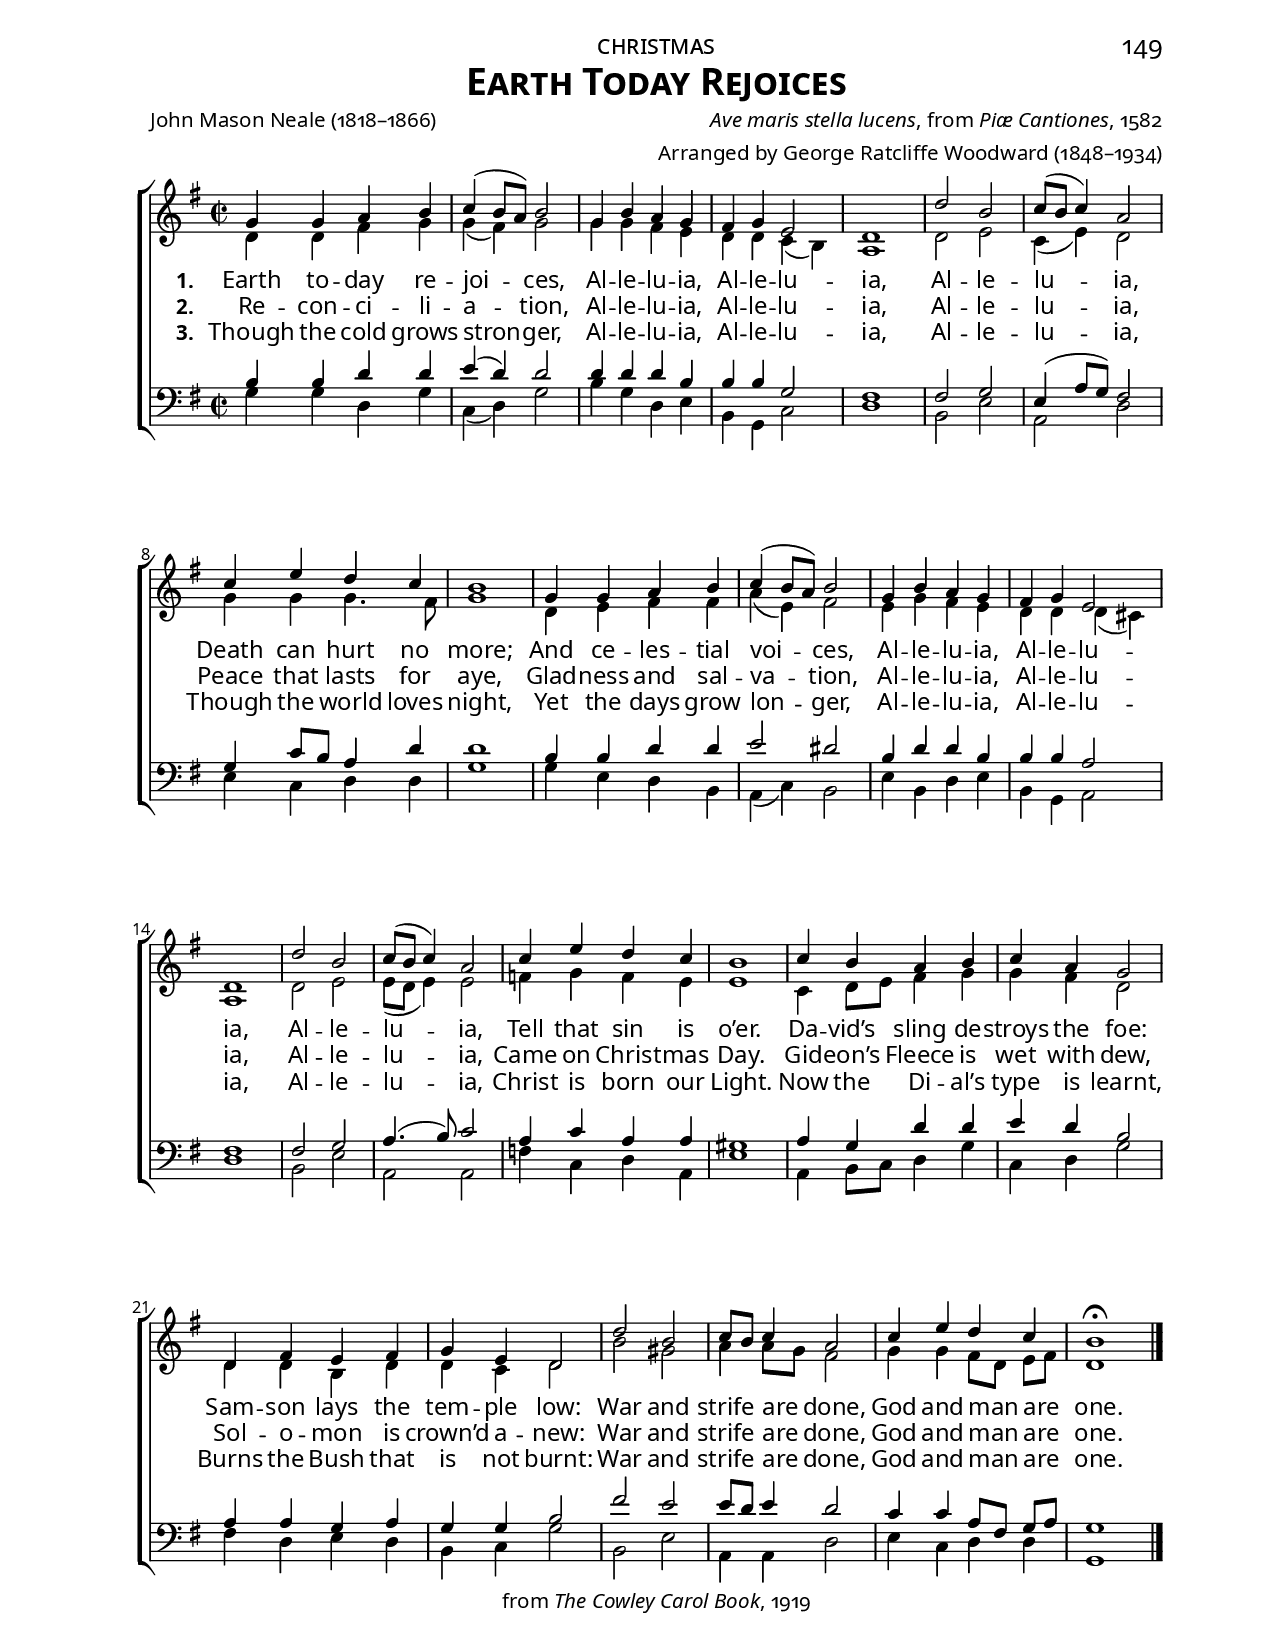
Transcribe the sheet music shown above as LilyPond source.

\version "2.14.2"
\include "util.ly"
\header {
  title = \markup{\override #'(font-name . "Garamond Premier Pro Semibold"){ \abs-fontsize #18 \smallCapsOldStyle"Earth Today Rejoices"}}
  poet = \markup\oldStyleNum"John Mason Neale (1818–1866)"
  composer = \markup\concat{\italic "Ave maris stella lucens" ", from " \italic "Piæ Cantiones" \oldStyleNum", 1582"}
  arranger = \markup\oldStyleNum"Arranged by George Ratcliffe Woodward (1848–1934)"
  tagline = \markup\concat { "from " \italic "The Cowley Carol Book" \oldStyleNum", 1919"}
}
\paper {
  %print-all-headers = ##t
  paper-height = 11\in
  paper-width = 8.5\in
  indent = 0\in
  %system-system-spacing = #'((basic-distance . 10) (padding . 0))
  %system-system-spacing =
  %  #'((basic-distance . 0)
  %     (minimum-distance . 0)
  %     (padding . -0.35)
  %     (stretchability . 100))
  ragged-last-bottom = ##f
  ragged-bottom = ##f
  two-sided = ##t
  inner-margin = 1\in
  outer-margin = 0.75\in
  top-margin = 0.26\in
  bottom-margin = 0.25\in
  first-page-number = #149
  print-first-page-number = ##t
  headerLine = \markup{\override #'(font-name . "Garamond Premier Pro") \smallCapsOldStyle"christmas"}
  oddHeaderMarkup = \markup\fill-line{
     \override #'(font-name . "Garamond Premier Pro")\abs-fontsize #12.5
     \combine 
        \fill-line{"" \on-the-fly #print-page-number-check-first
        \oldStylePageNum""
        }
        \fill-line{\headerLine}
  }
  evenHeaderMarkup = \markup {
     \override #'(font-name . "Garamond Premier Pro")\abs-fontsize #12.5
     \combine
        \on-the-fly #print-page-number-check-first
        \oldStylePageNum""
        \fill-line{\headerLine}
  }
}
#(set-global-staff-size 18) \paper{ #(define fonts (make-pango-font-tree "Garamond Premier Pro" "Garamond Premier Pro" "Garamond Premier Pro" (/ 18 20))) }
global = {
  \key g \major
  \time 2/2
  \autoBeamOff
  \override DynamicLineSpanner #'staff-padding = #0.0
  \override DynamicLineSpanner #'Y-extent = #'(-1 . 1)
}

sopMusic = \relative c'' {
  g4 g a b |
  c( b8[ a]) b2 |
  g4 b a g |
  fis g e2 |
  
  d1 |
  d'2 b |
  c8([ b] c4) a2 |
  c4 e d c |
  b1 |
  
  g4 g a b |
  c4( b8[ a]) b2 |
  g4 b a g |
  fis g e2 |
  
  d1 |
  d'2 b |
  c8([ b] c4) a2 |
  c4 e d c |
  b1 |
  
  c4 b a b |
  c a g2 |
  d4 fis e fis |
  g e d2 |
  
  d'2 b |
  c8[ b] c4 a2 |
  c4 e d c |
  b1\fermata \bar "|."
}
sopWords = \lyricmode {
  
}

altoMusic = \relative c' {
  d4 d fis g |
  g( fis) g2 |
  g4 g fis e |
  d d c( b) |
  
  a1 |
  d2 e |
  c4( e) d2 |
  g4 g g4. fis8 |
  g1 |
  
  d4 e fis fis |
  a( e) fis2 |
  e4 g fis e |
  d d d( cis) |
  
  a1 |
  d2 e |
  e8[( d] e4) e2 |
  f4 g f e |
  e1 |
  
  c4 d8[ e] fis4 g |
  g fis d2 |
  d4 d b d |
  d c d2 |
  
  b'2 gis |
  a4 a8[ g] fis2 |
  g4 g fis8[ d] e[ fis] |
  d1 \bar "|."
}
altoWords = \lyricmode {
  \dropLyricsV
  \set stanza = #"1. "
  Earth to -- day re -- joi -- ces,
  Al -- le -- lu -- ia,
  Al -- le -- lu -- ia,
  Al -- le -- lu -- ia,
  Death can hurt no more;
  And ce -- les -- tial voi -- ces,
  Al -- le -- lu -- ia,
  Al -- le -- lu -- ia,
  Al -- le -- lu -- ia,
  Tell that sin is o’er.
  Da -- vid’s sling de -- stroys the foe:
  Sam -- son lays the tem -- ple low:
  \set associatedVoice = "altos"
  War and strife are done,
  God and man are one.
}
altoWordsII = \lyricmode {
  \dropLyricsV
%\markup\italic
  \set stanza = #"2. "
  Re -- con -- ci -- li -- a -- tion,
  Al -- le -- lu -- ia,
  Al -- le -- lu -- ia,
  Al -- le -- lu -- ia,
  Peace that lasts for aye,
  Glad -- ness and sal -- va -- tion,
  Al -- le -- lu -- ia,
  Al -- le -- lu -- ia,
  Al -- le -- lu -- ia,
  Came on Christ -- mas Day.
  Gid -- eon’s Fleece is wet with dew,
  Sol -- o -- mon is crown’d a -- new:
  \set associatedVoice = "altos"
  War and strife are done,
  God and man are one.
}
altoWordsIII = \lyricmode {
  \dropLyricsV
  \set stanza = #"3. "
  Though the cold grows stron -- ger,
  Al -- le -- lu -- ia,
  Al -- le -- lu -- ia,
  Al -- le -- lu -- ia,
  Though the world loves night,
  Yet the days grow lon -- ger,
  Al -- le -- lu -- ia,
  Al -- le -- lu -- ia,
  Al -- le -- lu -- ia,
  Christ is born our Light.
  Now the Di -- al’s type is learnt,
  Burns the Bush that is not burnt:
  \set associatedVoice = "altos"
  War and strife are done,
  God and man are one.
}
altoWordsIV = \lyricmode {
  \set stanza = #"4. "
  \set ignoreMelismata = ##t
}
altoWordsV = \lyricmode {
  \set stanza = #"5. "
  \set ignoreMelismata = ##t
}
altoWordsVI = \lyricmode {
  \set stanza = #"6. "
  \set ignoreMelismata = ##t
}
tenorMusic = \relative c' {
  b4 b d d |
  e( d) d2 |
  d4 d d b |
  b b g2 |
  
  fis1 |
  fis2 g |
  e4( a8[ g]) fis2 |
  g4 c8[ b] a4 d |
  d1 |
  
  b4 b d d |
  e2 dis |
  b4 d d b |
  b b a2 |
  
  fis1 |
  fis2 g |
  a4.( b8) c2 |
  a4 c a a |
  gis1 |
  
  a4 g d' d |
  e d b2 |
  a4 a g a |
  g g b2 |
  
  fis'2 e |
  e8[ d] e4 d2 |
  c4 c a8[ fis] g[ a] |
  g1 \bar "|."
}
tenorWords = \lyricmode {

}

bassMusic = \relative c {
  g'4 g d g |
  c,( d) g2 |
  b4 g d e |
  b g c2 |
  
  d1 |
  b2 e |
  a, d |
  e4 c d d |
  g1 |
  
  g4 e d b |
  a( c) b2 |
  e4 b d e |
  b g a2 |
  
  d1 |
  b2 e |
  a, a |
  f'4 c d a |
  e'1 |
  
  a,4 b8[ c] d4 g |
  c, d g2 |
  fis4 d e d |
  b c g'2 |
  
  b, e |
  a,4 a d2 |
  e4 c d d |
  g,1 \bar "|."
}
bassWords = \lyricmode {

}

pianoRH = \relative c' {
  
}
pianoLH = \relative c' {
  
}

\score {
  <<
   \new ChoirStaff <<
    \new Staff = women <<
      \new Voice = "sopranos" { \voiceOne << \global \sopMusic >> }
      \new Voice = "altos" { \voiceTwo << \global \altoMusic >> }
    >>
    \new Lyrics \with { alignAboveContext = #"women" \override VerticalAxisGroup #'nonstaff-relatedstaff-spacing = #'((basic-distance . 1))} \lyricsto "sopranos" \sopWords
    \new Lyrics = "altosVI"  \with { alignBelowContext = #"women" } \lyricsto "sopranos" \altoWordsVI
    \new Lyrics = "altosV"  \with { alignBelowContext = #"women" } \lyricsto "sopranos" \altoWordsV
    \new Lyrics = "altosIV"  \with { alignBelowContext = #"women" } \lyricsto "sopranos" \altoWordsIV
    \new Lyrics = "altosIII"  \with { alignBelowContext = #"women" } \lyricsto "sopranos" \altoWordsIII
    \new Lyrics = "altosII"  \with { alignBelowContext = #"women" } \lyricsto "sopranos" \altoWordsII
    \new Lyrics = "altos"  \with { alignBelowContext = #"women" \override VerticalAxisGroup #'nonstaff-relatedstaff-spacing = #'((basic-distance . 1)) } \lyricsto "sopranos" \altoWords
   \new Staff = men <<
      \clef bass
      \new Voice = "tenors" { \voiceOne << \global \tenorMusic >> }
      \new Voice = "basses" { \voiceTwo << \global \bassMusic >> }
    >>
    \new Lyrics \with { alignAboveContext = #"men" \override VerticalAxisGroup #'nonstaff-relatedstaff-spacing = #'((basic-distance . 1)) } \lyricsto "tenors" \tenorWords
    \new Lyrics \with { alignBelowContext = #"men" \override VerticalAxisGroup #'nonstaff-relatedstaff-spacing = #'((basic-distance . 1)) } \lyricsto "basses" \bassWords
  >>
%    \new PianoStaff << \new Staff { \new Voice { \pianoRH } } \new Staff { \clef "bass" \pianoLH } >>
  >>
  \layout {
  \context {
    \Lyrics
    \override LyricText #'font-size = #1.3
  }
    \context {
      \Score
      %\override SpacingSpanner #'base-shortest-duration = #(ly:make-moment 1 8)
      %\override SpacingSpanner #'common-shortest-duration = #(ly:make-moment 1 4)
    }
    \context {
      % Remove all empty staves
      % \Staff \RemoveEmptyStaves \override VerticalAxisGroup #'remove-first = ##t
    }
    \context {
      \Lyrics
      \override LyricText #'X-offset = #center-on-word
    }
  }
}

